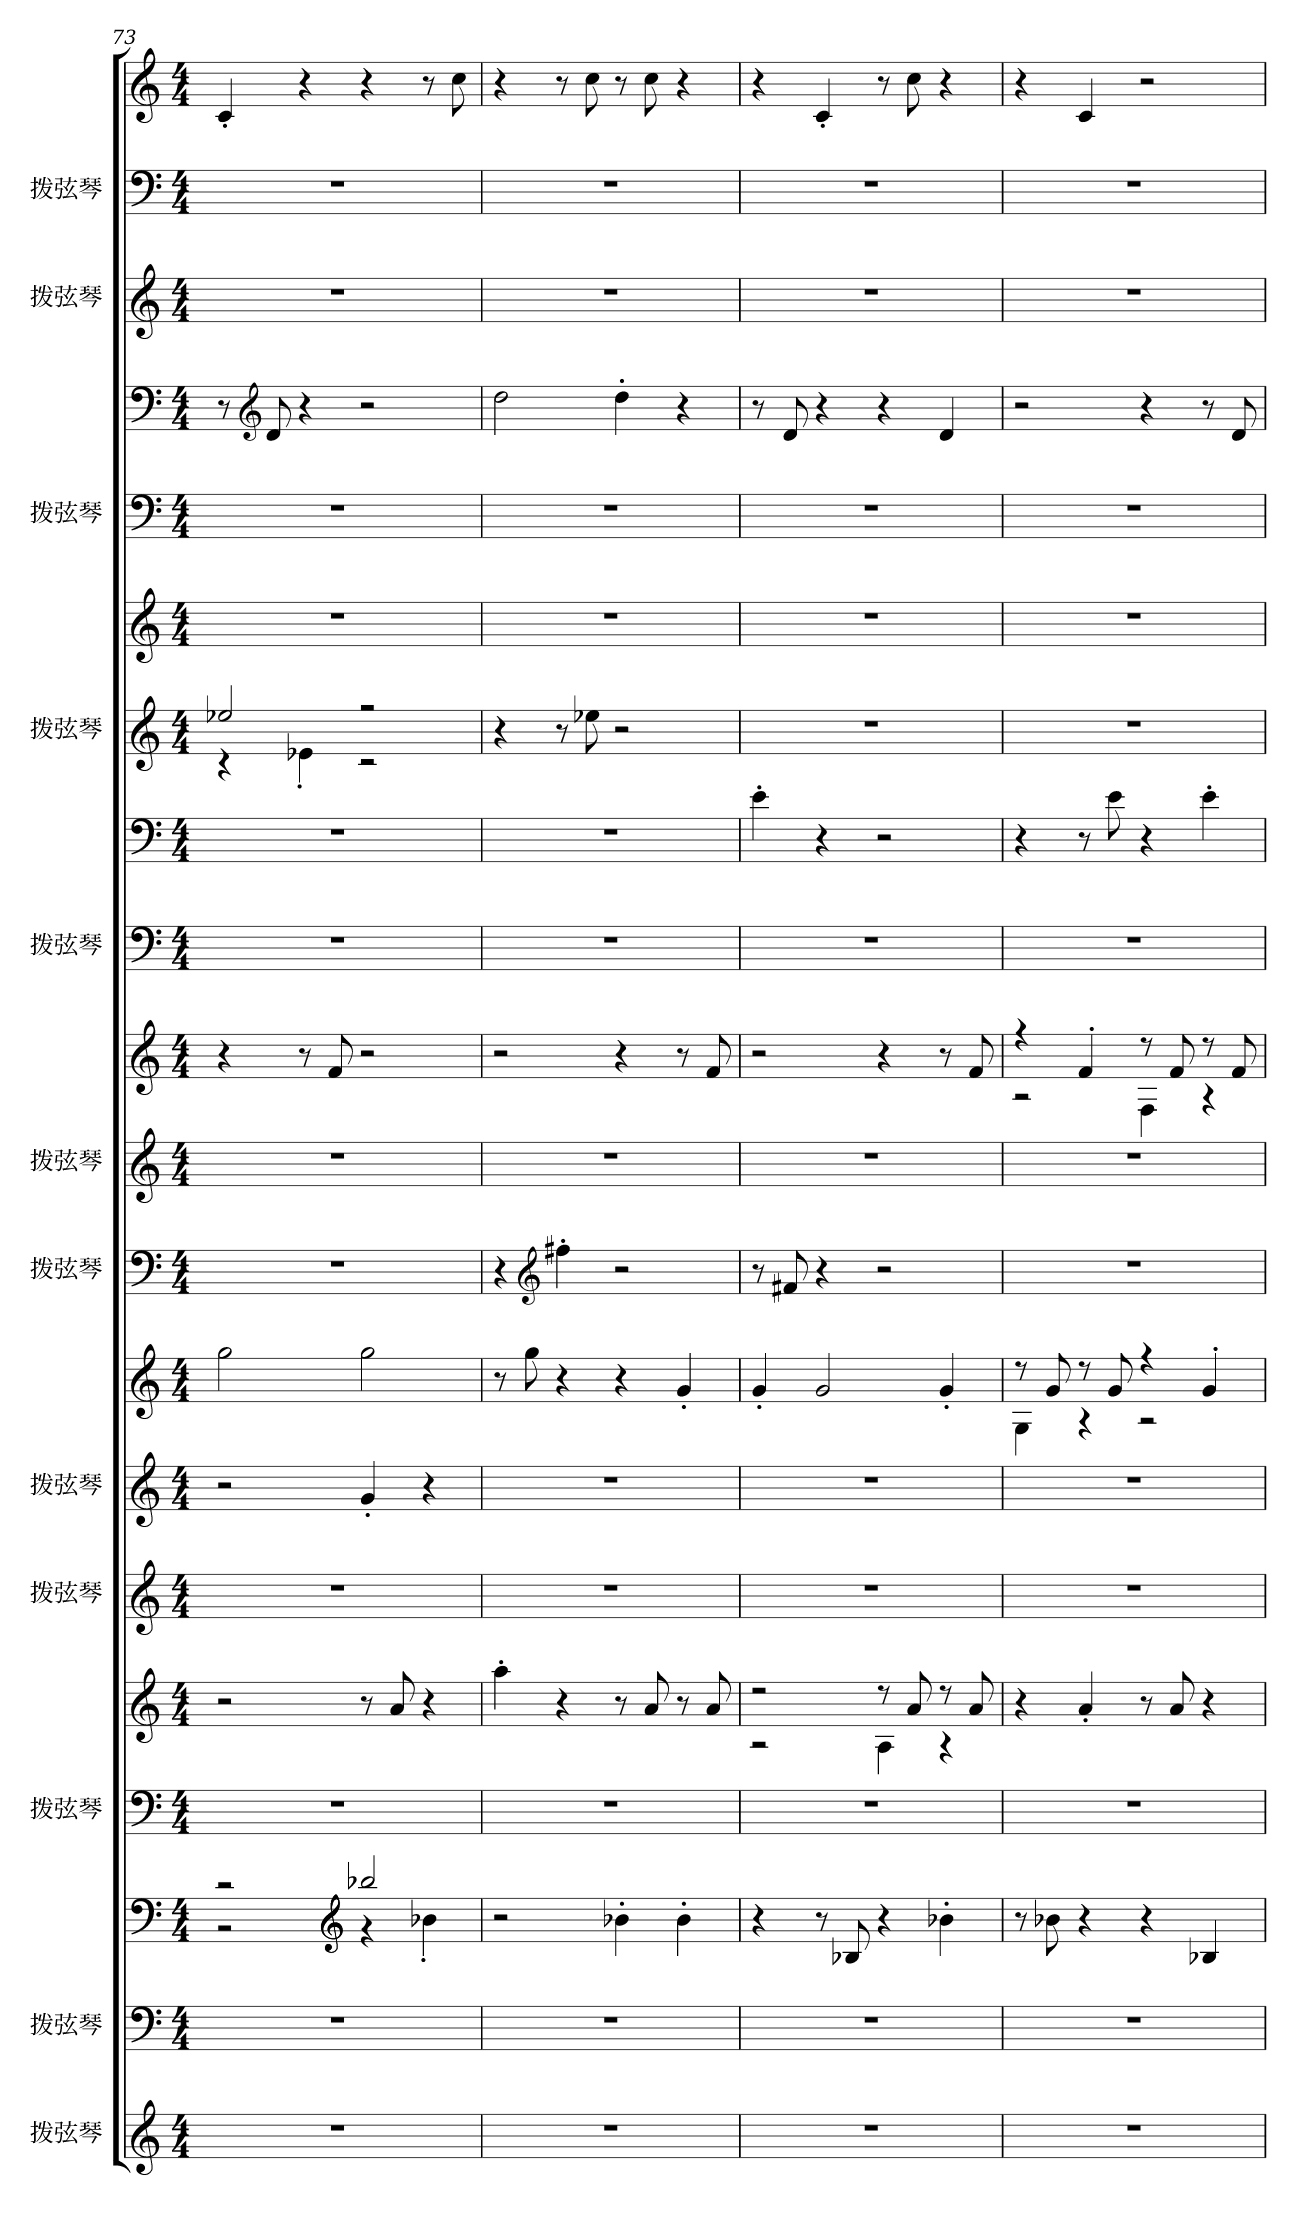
**kern	**kern	**kern	**kern	**kern	**kern	**kern	**kern	**kern	**kern	**kern	**kern	**kern	**kern	**kern	**kern	**kern	**kern	**kern	**kern
*part12	*part11	*part11	*part10	*part10	*part9	*part8	*part8	*part7	*part6	*part6	*part5	*part5	*part4	*part4	*part3	*part3	*part2	*part1	*part1
*staff20	*staff19	*staff18	*staff17	*staff16	*staff15	*staff14	*staff13	*staff12	*staff11	*staff10	*staff9	*staff8	*staff7	*staff6	*staff5	*staff4	*staff3	*staff2	*staff1
*I"拨弦琴	*I"拨弦琴	*	*I"拨弦琴	*	*I"拨弦琴	*I"拨弦琴	*	*I"拨弦琴	*I"拨弦琴	*	*I"拨弦琴	*	*I"拨弦琴	*	*I"拨弦琴	*	*I"拨弦琴	*I"拨弦琴	*
*clefG2	*clefF4	*clefF4	*clefF4	*clefG2	*clefG2	*clefG2	*clefG2	*clefF4	*clefG2	*clefG2	*clefF4	*clefF4	*clefG2	*clefG2	*clefF4	*clefF4	*clefG2	*clefF4	*clefG2
*k[]	*k[]	*k[]	*k[]	*k[]	*k[]	*k[]	*k[]	*k[]	*k[]	*k[]	*k[]	*k[]	*k[]	*k[]	*k[]	*k[]	*k[]	*k[]	*k[]
*M4/4	*M4/4	*M4/4	*M4/4	*M4/4	*M4/4	*M4/4	*M4/4	*M4/4	*M4/4	*M4/4	*M4/4	*M4/4	*M4/4	*M4/4	*M4/4	*M4/4	*M4/4	*M4/4	*M4/4
=73	=73	=73	=73	=73	=73	=73	=73	=73	=73	=73	=73	=73	=73	=73	=73	=73	=73	=73	=73
*	*	*^	*	*	*	*	*	*	*	*	*	*	*^	*	*	*	*	*	*
1r	1r	2r	2r	1r	2r	1r	2r	2gg\	1r	1r	4r	1r	1r	2ee-X/	4r	1r	1r	8r	1r	1r	4c'/
*	*	*	*	*	*	*	*	*	*	*	*	*	*	*	*	*	*	*clefG2	*	*	*
.	.	.	.	.	.	.	.	.	.	.	.	.	.	.	.	.	.	8d/	.	.	.
.	.	.	.	.	.	.	.	.	.	.	8r	.	.	.	4e-X'\	.	.	4r	.	.	4r
.	.	.	.	.	.	.	.	.	.	.	8f/	.	.	.	.	.	.	.	.	.	.
*	*	*clefG2	*	*	*	*	*	*	*	*	*	*	*	*	*	*	*	*	*	*	*
.	.	2bb-X/	4r	.	8r	.	4g'/	2gg\	.	.	2r	.	.	2r	2r	.	.	2r	.	.	4r
.	.	.	.	.	8a/	.	.	.	.	.	.	.	.	.	.	.	.	.	.	.	.
.	.	.	4b-X'\	.	4r	.	4r	.	.	.	.	.	.	.	.	.	.	.	.	.	8r
.	.	.	.	.	.	.	.	.	.	.	.	.	.	.	.	.	.	.	.	.	8cc\
*	*	*v	*v	*	*	*	*	*	*	*	*	*	*	*v	*v	*	*	*	*	*	*
=74	=74	=74	=74	=74	=74	=74	=74	=74	=74	=74	=74	=74	=74	=74	=74	=74	=74	=74	=74
1r	1r	2r	1r	4aa'\	1r	1r	8r	4r	1r	2r	1r	1r	4r	1r	1r	2dd\	1r	1r	4r
.	.	.	.	.	.	.	8gg\	.	.	.	.	.	.	.	.	.	.	.	.
*	*	*	*	*	*	*	*	*clefG2	*	*	*	*	*	*	*	*	*	*	*
.	.	.	.	4r	.	.	4r	4ff#X'\	.	.	.	.	8r	.	.	.	.	.	8r
.	.	.	.	.	.	.	.	.	.	.	.	.	8ee-X\	.	.	.	.	.	8cc\
.	.	4b-X'\	.	8r	.	.	4r	2r	.	4r	.	.	2r	.	.	4dd'\	.	.	8r
.	.	.	.	8a/	.	.	.	.	.	.	.	.	.	.	.	.	.	.	8cc\
.	.	4b-'\	.	8r	.	.	4g'/	.	.	8r	.	.	.	.	.	4r	.	.	4r
.	.	.	.	8a/	.	.	.	.	.	8f/	.	.	.	.	.	.	.	.	.
!!LO:PB:g=z
=75	=75	=75	=75	=75	=75	=75	=75	=75	=75	=75	=75	=75	=75	=75	=75	=75	=75	=75	=75
*	*	*	*	*^	*	*	*	*	*	*	*	*	*	*	*	*	*	*	*
1r	1r	4r	1r	2r	2r	1r	1r	4g'/	8r	1r	2r	1r	4e'\	1r	1r	1r	8r	1r	1r	4r
.	.	.	.	.	.	.	.	.	8f#X/	.	.	.	.	.	.	.	8d/	.	.	.
.	.	8r	.	.	.	.	.	2g/	4r	.	.	.	4r	.	.	.	4r	.	.	4c'/
.	.	8B-X/	.	.	.	.	.	.	.	.	.	.	.	.	.	.	.	.	.	.
.	.	4r	.	8r	4A\	.	.	.	2r	.	4r	.	2r	.	.	.	4r	.	.	8r
.	.	.	.	8a/	.	.	.	.	.	.	.	.	.	.	.	.	.	.	.	8cc\
.	.	4b-X'\	.	8r	4r	.	.	4g'/	.	.	8r	.	.	.	.	.	4d/	.	.	4r
.	.	.	.	8a/	.	.	.	.	.	.	8f/	.	.	.	.	.	.	.	.	.
*	*	*	*	*v	*v	*	*	*	*	*	*	*	*	*	*	*	*	*	*	*
=76	=76	=76	=76	=76	=76	=76	=76	=76	=76	=76	=76	=76	=76	=76	=76	=76	=76	=76	=76
*	*	*	*	*	*	*	*^	*	*	*^	*	*	*	*	*	*	*	*	*
1r	1r	8r	1r	4r	1r	1r	8r	4G\	1r	1r	4r	2r	1r	4r	1r	1r	1r	2r	1r	1r	4r
.	.	8b-X\	.	.	.	.	8g/	.	.	.	.	.	.	.	.	.	.	.	.	.	.
.	.	4r	.	4a'/	.	.	8r	4r	.	.	4f'/	.	.	8r	.	.	.	.	.	.	4c/
.	.	.	.	.	.	.	8g/	.	.	.	.	.	.	8e\	.	.	.	.	.	.	.
.	.	4r	.	8r	.	.	4r	2r	.	.	8r	4F\	.	4r	.	.	.	4r	.	.	2r
.	.	.	.	8a/	.	.	.	.	.	.	8f/	.	.	.	.	.	.	.	.	.	.
.	.	4B-X/	.	4r	.	.	4g'/	.	.	.	8r	4r	.	4e'\	.	.	.	8r	.	.	.
.	.	.	.	.	.	.	.	.	.	.	8f/	.	.	.	.	.	.	8d/	.	.	.
*	*	*	*	*	*	*	*v	*v	*	*	*v	*v	*	*	*	*	*	*	*	*	*
=	=	=	=	=	=	=	=	=	=	=	=	=	=	=	=	=	=	=	=
*-	*-	*-	*-	*-	*-	*-	*-	*-	*-	*-	*-	*-	*-	*-	*-	*-	*-	*-	*-
